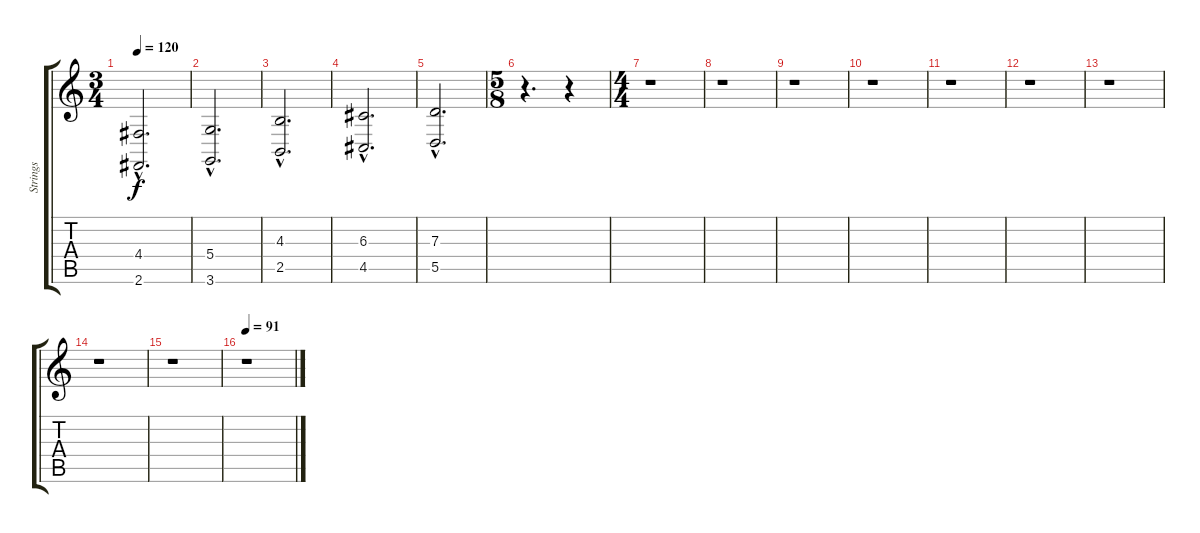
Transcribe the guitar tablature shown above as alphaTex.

\track ("Strings" "Strings") {instrument stringensemble1}
\staff {score tabs}
\tuning (E4 B3 G3 D3 A2 E2) {hide}
\ts (3 4)
\tempo 120
\clef g2
\ks c
(4.4{hac} 2.6{hac}).2{d dy f} |
(5.4{hac} 3.6{hac}).2{d} |
(4.3{hac} 2.5{hac}).2{d} |
(6.3{hac} 4.5{hac}).2{d} |
(7.3{hac} 5.5{hac}).2{d} |
\ts (5 8)
r.4{d} r.4 |
\ts (4 4)
r.1 |
r.1 |
r.1 |
r.1 |
r.1 |
r.1 |
r.1 |
r.1 |
r.1 |
\tempo 91
r.1
